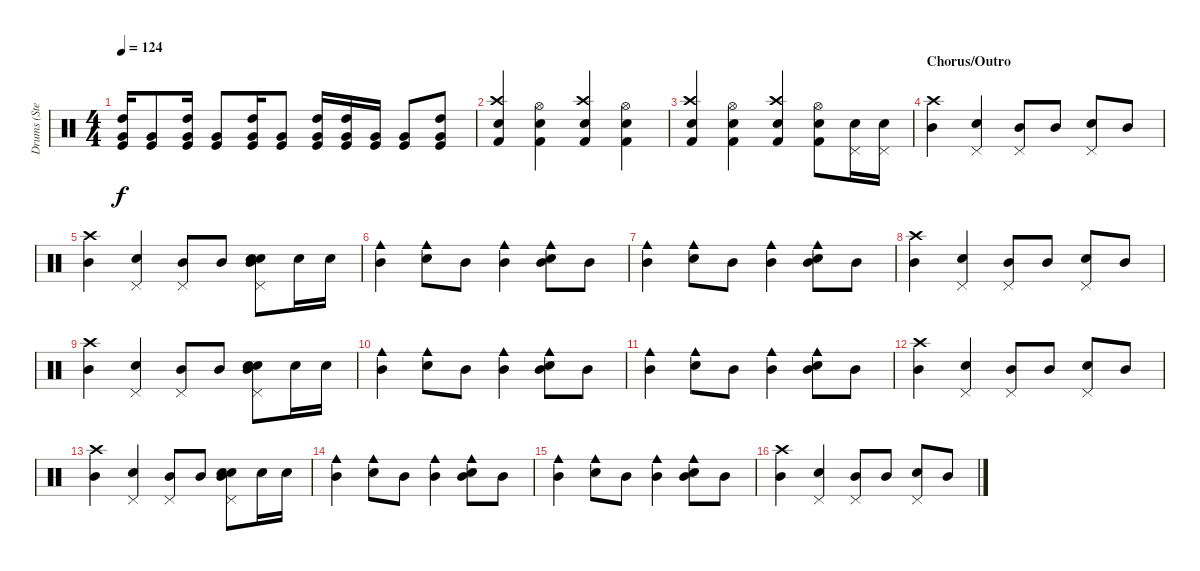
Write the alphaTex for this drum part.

\track ("Drums (Steven)" "Drums (Ste") {instrument percussion}
\staff {score}
\articulation defaults
\ts (4 4)
\tempo 124
\clef neutral
\ks c
("Kick (hit)" "Very Low Tom (hit)" "High Tom (hit)").16{dy f} ("Kick (hit)" "Very Low Tom (hit)").8 ("Kick (hit)" "Very Low Tom (hit)" "High Tom (hit)").16 ("Kick (hit)" "Very Low Tom (hit)").8 ("Kick (hit)" "Very Low Tom (hit)" "High Tom (hit)").16 ("Kick (hit)" "Very Low Tom (hit)").8 ("Kick (hit)" "Very Low Tom (hit)" "High Tom (hit)").16 ("Kick (hit)" "Very Low Tom (hit)" "High Tom (hit)").16 ("Kick (hit)" "Very Low Tom (hit)").16 ("Kick (hit)" "Very Low Tom (hit)").8 ("Kick (hit)" "Very Low Tom (hit)" "High Tom (hit)").8 |
("Kick (hit) 2" "Crash high (hit)" "Snare (hit) 2").4 ("Kick (hit) 2" "Hi-Hat (open)" "Snare (hit) 2").4 ("Kick (hit) 2" "Crash high (hit)" "Snare (hit) 2").4 ("Kick (hit) 2" "Hi-Hat (open)" "Snare (hit) 2").4 |
("Kick (hit) 2" "Crash high (hit)" "Snare (hit) 2").4 ("Kick (hit) 2" "Hi-Hat (open)" "Snare (hit) 2").4 ("Kick (hit) 2" "Crash high (hit)" "Snare (hit) 2").4 ("Kick (hit) 2" "Hi-Hat (open)" "Snare (hit) 2").8 ("Pedal Hi-Hat (hit)" "Electric Snare (hit)").16 ("Pedal Hi-Hat (hit)" "Snare (hit) 2").16 |
\section ("" "Chorus/Outro")
("Crash high (hit)" "Mid Tom (hit)").4 ("Pedal Hi-Hat (hit)" "Snare (hit) 2").4 ("Pedal Hi-Hat (hit)" "Mid Tom (hit)").8 "Mid Tom (hit)".8 ("Pedal Hi-Hat (hit)" "Snare (hit) 2").8 "Mid Tom (hit)".8 |
("Crash high (hit)" "Mid Tom (hit)").4 ("Pedal Hi-Hat (hit)" "Snare (hit) 2").4 ("Pedal Hi-Hat (hit)" "Mid Tom (hit)").8 "Mid Tom (hit)".8 ("Pedal Hi-Hat (hit)" "Snare (hit) 2" "Electric Snare (hit)" "Mid Tom (hit)").8 "Electric Snare (hit)".16 "Electric Snare (hit)".16 |
("Mid Tom (hit)" "Cowbell medium (hit)").4 ("Electric Snare (hit)" "Cowbell medium (hit)").8 "Mid Tom (hit)".8 ("Mid Tom (hit)" "Cowbell medium (hit)").4 ("Electric Snare (hit)" "Mid Tom (hit)" "Cowbell medium (hit)").8 "Mid Tom (hit)".8 |
("Mid Tom (hit)" "Cowbell medium (hit)").4 ("Electric Snare (hit)" "Cowbell medium (hit)").8 "Mid Tom (hit)".8 ("Mid Tom (hit)" "Cowbell medium (hit)").4 ("Electric Snare (hit)" "Mid Tom (hit)" "Cowbell medium (hit)").8 "Mid Tom (hit)".8 |
("Crash high (hit)" "Mid Tom (hit)").4 ("Pedal Hi-Hat (hit)" "Snare (hit) 2").4 ("Pedal Hi-Hat (hit)" "Mid Tom (hit)").8 "Mid Tom (hit)".8 ("Pedal Hi-Hat (hit)" "Snare (hit) 2").8 "Mid Tom (hit)".8 |
("Crash high (hit)" "Mid Tom (hit)").4 ("Pedal Hi-Hat (hit)" "Snare (hit) 2").4 ("Pedal Hi-Hat (hit)" "Mid Tom (hit)").8 "Mid Tom (hit)".8 ("Pedal Hi-Hat (hit)" "Snare (hit) 2" "Electric Snare (hit)" "Mid Tom (hit)").8 "Electric Snare (hit)".16 "Electric Snare (hit)".16 |
("Mid Tom (hit)" "Cowbell medium (hit)").4 ("Electric Snare (hit)" "Cowbell medium (hit)").8 "Mid Tom (hit)".8 ("Mid Tom (hit)" "Cowbell medium (hit)").4 ("Electric Snare (hit)" "Mid Tom (hit)" "Cowbell medium (hit)").8 "Mid Tom (hit)".8 |
("Mid Tom (hit)" "Cowbell medium (hit)").4 ("Electric Snare (hit)" "Cowbell medium (hit)").8 "Mid Tom (hit)".8 ("Mid Tom (hit)" "Cowbell medium (hit)").4 ("Electric Snare (hit)" "Mid Tom (hit)" "Cowbell medium (hit)").8 "Mid Tom (hit)".8 |
("Crash high (hit)" "Mid Tom (hit)").4 ("Pedal Hi-Hat (hit)" "Snare (hit) 2").4 ("Pedal Hi-Hat (hit)" "Mid Tom (hit)").8 "Mid Tom (hit)".8 ("Pedal Hi-Hat (hit)" "Snare (hit) 2").8 "Mid Tom (hit)".8 |
("Crash high (hit)" "Mid Tom (hit)").4 ("Pedal Hi-Hat (hit)" "Snare (hit) 2").4 ("Pedal Hi-Hat (hit)" "Mid Tom (hit)").8 "Mid Tom (hit)".8 ("Pedal Hi-Hat (hit)" "Snare (hit) 2" "Electric Snare (hit)" "Mid Tom (hit)").8 "Electric Snare (hit)".16 "Electric Snare (hit)".16 |
("Mid Tom (hit)" "Cowbell medium (hit)").4 ("Electric Snare (hit)" "Cowbell medium (hit)").8 "Mid Tom (hit)".8 ("Mid Tom (hit)" "Cowbell medium (hit)").4 ("Electric Snare (hit)" "Mid Tom (hit)" "Cowbell medium (hit)").8 "Mid Tom (hit)".8 |
("Mid Tom (hit)" "Cowbell medium (hit)").4 ("Electric Snare (hit)" "Cowbell medium (hit)").8 "Mid Tom (hit)".8 ("Mid Tom (hit)" "Cowbell medium (hit)").4 ("Electric Snare (hit)" "Mid Tom (hit)" "Cowbell medium (hit)").8 "Mid Tom (hit)".8 |
("Crash high (hit)" "Mid Tom (hit)").4 ("Pedal Hi-Hat (hit)" "Snare (hit) 2").4 ("Pedal Hi-Hat (hit)" "Mid Tom (hit)").8 "Mid Tom (hit)".8 ("Pedal Hi-Hat (hit)" "Snare (hit) 2").8 "Mid Tom (hit)".8
